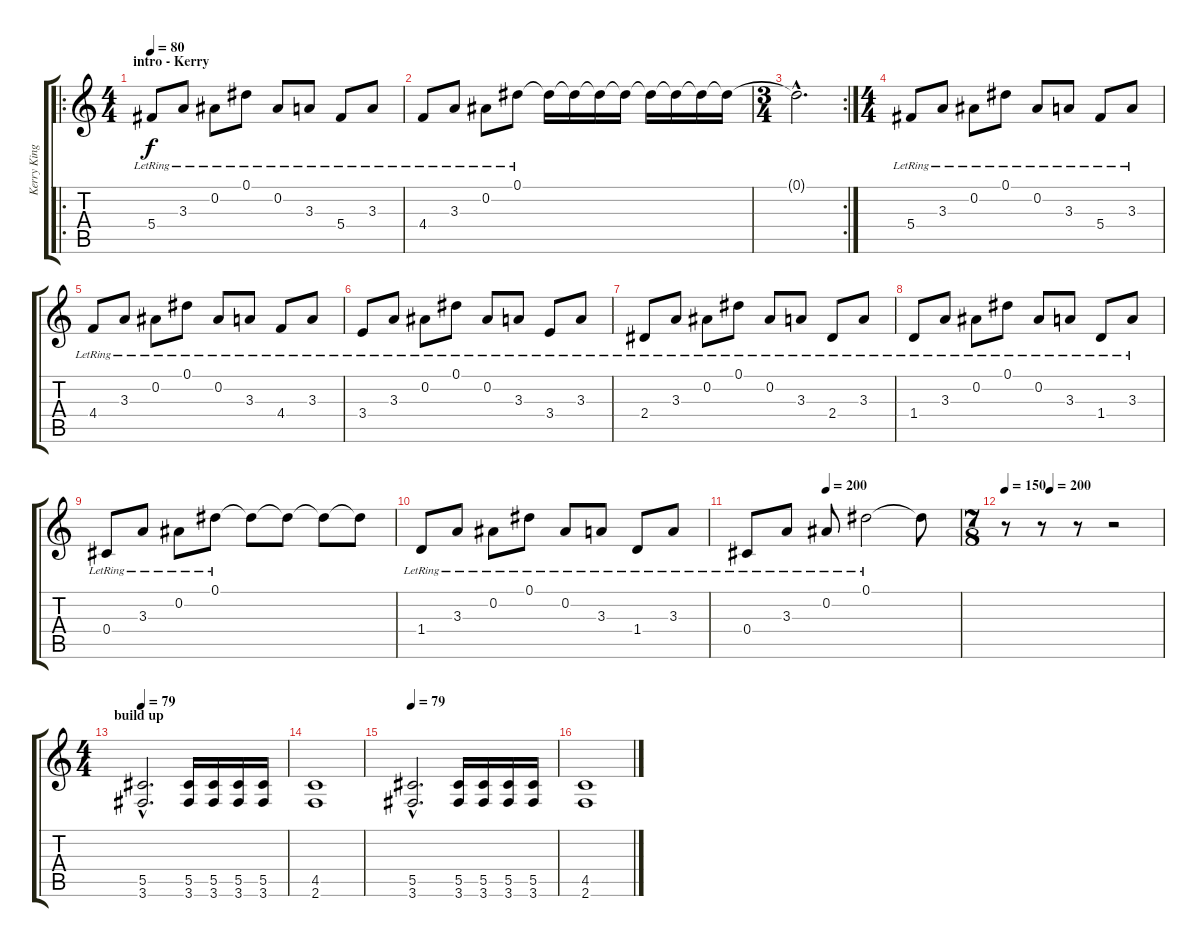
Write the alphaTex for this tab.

\track ("Kerry King" "Kerry King") {instrument distortionguitar}
\staff {score tabs}
\tuning (Eb4 Bb3 Gb3 Db3 Ab2 Eb2) {hide}
\ro
\ts (4 4)
\section ("" "intro - Kerry")
\tempo 80
\clef g2
\ks c
5.4{lr}.8{dy f instrument electricguitarclean} 3.3{lr}.8 0.2{lr}.8 0.1{lr}.8 0.2{lr}.8 3.3{lr}.8 5.4{lr}.8 3.3{lr}.8 |
4.4{lr}.8 3.3{lr}.8 0.2{lr}.8 0.1{lr}.8 0.1{t}.16 0.1{t}.16 0.1{t}.16 0.1{t}.16 0.1{t}.16 0.1{t}.16 0.1{t}.16 0.1{t}.16 |
\rc 2
\ts (3 4)
0.1{hac t}.2{d} |
\ts (4 4)
5.4{lr}.8 3.3{lr}.8 0.2{lr}.8 0.1{lr}.8 0.2{lr}.8 3.3{lr}.8 5.4{lr}.8 3.3{lr}.8 |
4.4{lr}.8 3.3{lr}.8 0.2{lr}.8 0.1{lr}.8 0.2{lr}.8 3.3{lr}.8 4.4{lr}.8 3.3{lr}.8 |
3.4{lr}.8 3.3{lr}.8 0.2{lr}.8 0.1{lr}.8 0.2{lr}.8 3.3{lr}.8 3.4{lr}.8 3.3{lr}.8 |
2.4{lr}.8 3.3{lr}.8 0.2{lr}.8 0.1{lr}.8 0.2{lr}.8 3.3{lr}.8 2.4{lr}.8 3.3{lr}.8 |
1.4{lr}.8 3.3{lr}.8 0.2{lr}.8 0.1{lr}.8 0.2{lr}.8 3.3{lr}.8 1.4{lr}.8 3.3{lr}.8 |
0.4{lr}.8 3.3{lr}.8 0.2{lr}.8 0.1{lr}.8 0.1{t}.8 0.1{t}.8 0.1{t}.8 0.1{t}.8 |
1.4{lr}.8 3.3{lr}.8 0.2{lr}.8 0.1{lr}.8 0.2{lr}.8 3.3{lr}.8 1.4{lr}.8 3.3{lr}.8 |
\tempo (200 0.375)
0.4{lr}.8 3.3{lr}.8 0.2{lr}.8 0.1{lr}.2 0.1{t}.8 |
\ts (7 8)
\tempo 180
\tempo 150
\tempo (200 0.2857142857142857)
r.8 r.8 r.8 r.2 |
\ts (4 4)
\section ("" "build up")
\tempo 79
(5.5{hac} 3.6{hac}).2{d instrument distortionguitar} (5.5 3.6).16 (5.5 3.6).16 (5.5 3.6).16 (5.5 3.6).16 |
(4.5 2.6).1 |
\tempo 79
(5.5{hac} 3.6{hac}).2{d instrument distortionguitar} (5.5 3.6).16 (5.5 3.6).16 (5.5 3.6).16 (5.5 3.6).16 |
(4.5 2.6).1
